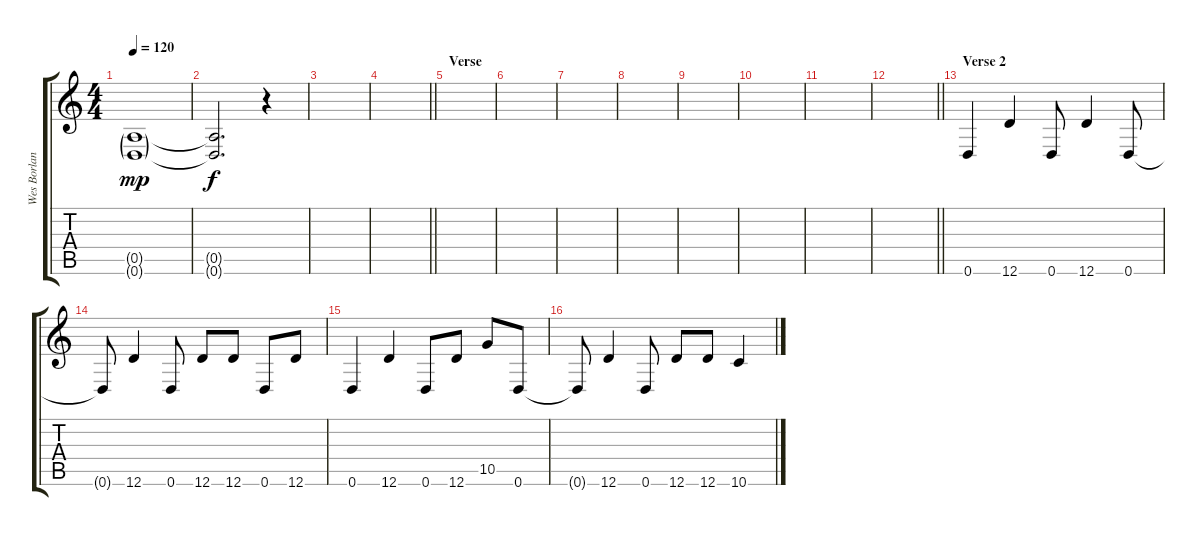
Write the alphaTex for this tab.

\track ("Wes Borland (Guitar)" "Wes Borlan") {instrument distortionguitar}
\staff {score tabs}
\tuning (E4 B3 G3 D3 A2 D2) {hide}
\ts (4 4)
\section ("" "")
\tempo 120
\clef g2
\ks c
(0.5{g} 0.6{g}).1{dy mp} |
(0.5{t} 0.6{t}).2{d dy f} r.4 |
|
\barLineRight lightlight
|
\section ("" "Verse")
|
|
|
|
|
|
|
\barLineRight lightlight
|
\section ("" "Verse 2")
0.6.4 12.6.4 0.6.8 12.6.4 0.6.8 |
0.6{t}.8 12.6.4 0.6.8 12.6.8 12.6.8 0.6.8 12.6.8 |
0.6.4 12.6.4 0.6.8 12.6.8 10.5.8 0.6.8 |
0.6{t}.8 12.6.4 0.6.8 12.6.8 12.6.8 10.6.4
